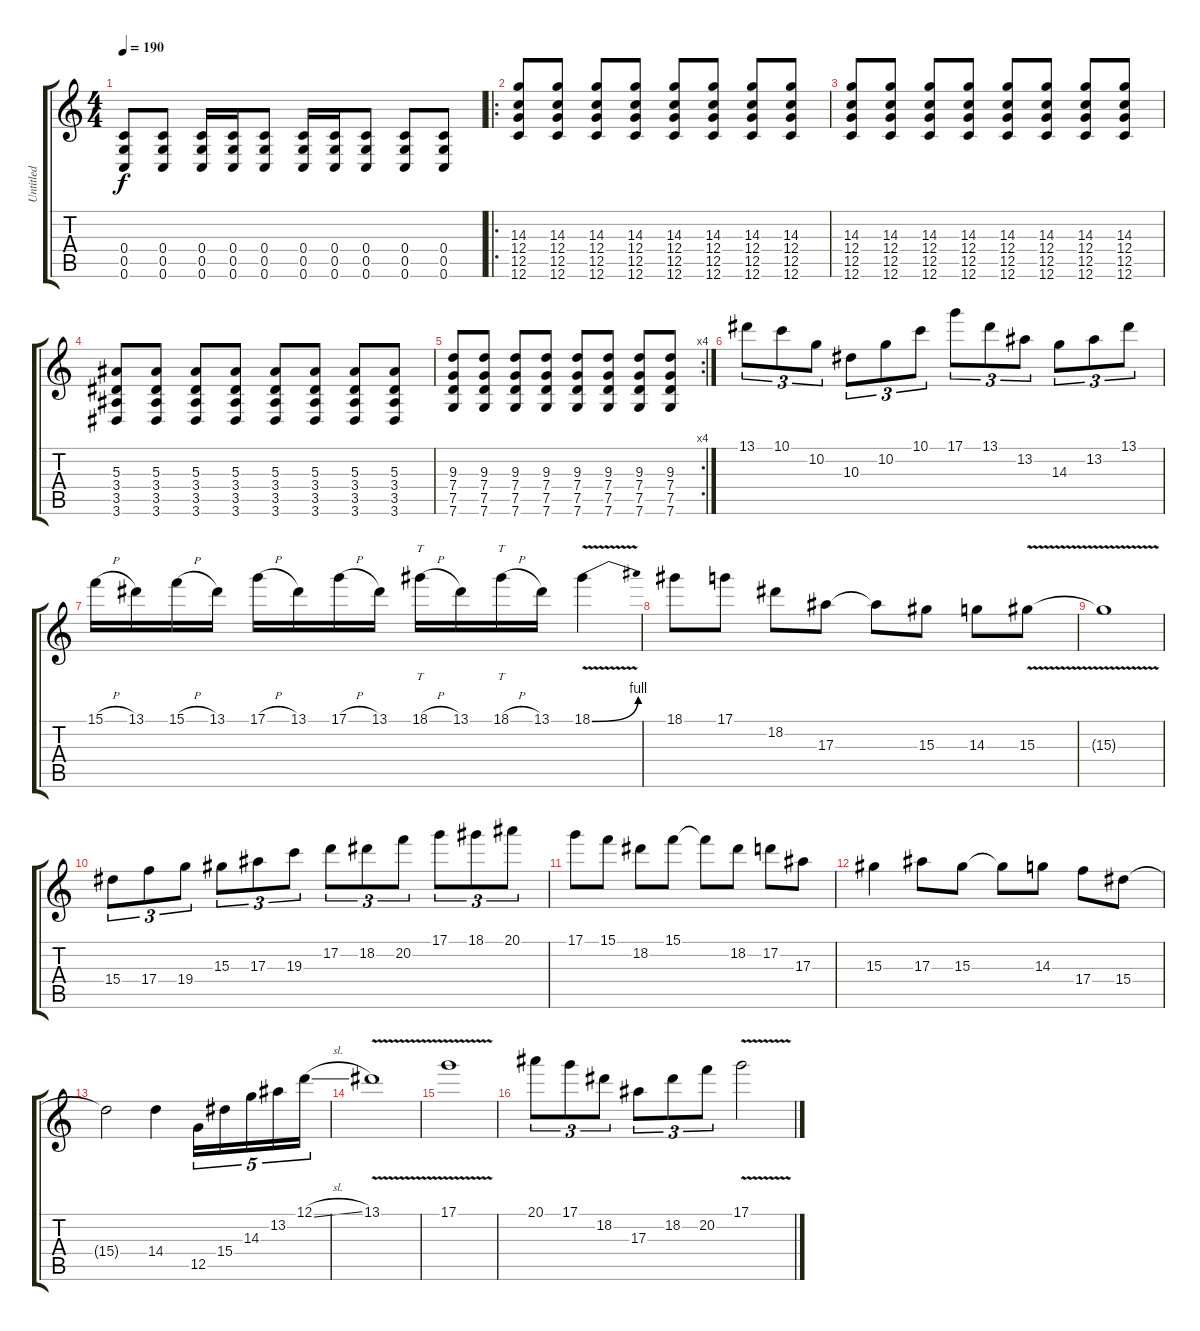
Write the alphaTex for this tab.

\track ("Untitled" "Untitled") {instrument distortionguitar}
\staff {score tabs}
\tuning (D4 A3 F3 C3 G2 C2) {hide}
\ts (4 4)
\tempo 190
\clef g2
\ks c
(0.4 0.5 0.6).8{dy f} (0.4 0.5 0.6).8 (0.4 0.5 0.6).16 (0.4 0.5 0.6).16 (0.4 0.5 0.6).8 (0.4 0.5 0.6).16 (0.4 0.5 0.6).16 (0.4 0.5 0.6).8 (0.4 0.5 0.6).8 (0.4 0.5 0.6).8 |
\ro
(14.3 12.4 12.5 12.6).8 (14.3 12.4 12.5 12.6).8 (14.3 12.4 12.5 12.6).8 (14.3 12.4 12.5 12.6).8 (14.3 12.4 12.5 12.6).8 (14.3 12.4 12.5 12.6).8 (14.3 12.4 12.5 12.6).8 (14.3 12.4 12.5 12.6).8 |
(14.3 12.4 12.5 12.6).8 (14.3 12.4 12.5 12.6).8 (14.3 12.4 12.5 12.6).8 (14.3 12.4 12.5 12.6).8 (14.3 12.4 12.5 12.6).8 (14.3 12.4 12.5 12.6).8 (14.3 12.4 12.5 12.6).8 (14.3 12.4 12.5 12.6).8 |
(5.3 3.4 3.5 3.6).8 (5.3 3.4 3.5 3.6).8 (5.3 3.4 3.5 3.6).8 (5.3 3.4 3.5 3.6).8 (5.3 3.4 3.5 3.6).8 (5.3 3.4 3.5 3.6).8 (5.3 3.4 3.5 3.6).8 (5.3 3.4 3.5 3.6).8 |
\rc 4
(9.3 7.4 7.5 7.6).8 (9.3 7.4 7.5 7.6).8 (9.3 7.4 7.5 7.6).8 (9.3 7.4 7.5 7.6).8 (9.3 7.4 7.5 7.6).8 (9.3 7.4 7.5 7.6).8 (9.3 7.4 7.5 7.6).8 (9.3 7.4 7.5 7.6).8 |
13.1.8{tu (3 2)} 10.1.8{tu (3 2)} 10.2.8{tu (3 2)} 10.3.8{tu (3 2)} 10.2.8{tu (3 2)} 10.1.8{tu (3 2)} 17.1.8{tu (3 2)} 13.1.8{tu (3 2)} 13.2.8{tu (3 2)} 14.3.8{tu (3 2)} 13.2.8{tu (3 2)} 13.1.8{tu (3 2)} |
15.1{h}.16 13.1.16 15.1{h}.16 13.1.16 17.1{h}.16 13.1.16 17.1{h}.16 13.1.16 18.1{h}.16{tt} 13.1.16 18.1{h}.16{tt} 13.1.16 18.1{be (bend 0 0 60 4) v}.4 |
18.1.8 17.1.8 18.2.8 17.3.8 17.3{t}.8 15.3.8 14.3.8 15.3{v}.8 |
15.3{t}.1 |
15.4.8{tu (3 2)} 17.4.8{tu (3 2)} 19.4.8{tu (3 2)} 15.3.8{tu (3 2)} 17.3.8{tu (3 2)} 19.3.8{tu (3 2)} 17.2.8{tu (3 2)} 18.2.8{tu (3 2)} 20.2.8{tu (3 2)} 17.1.8{tu (3 2)} 18.1.8{tu (3 2)} 20.1.8{tu (3 2)} |
17.1.8 15.1.8 18.2.8 15.1.8 15.1{t}.8 18.2.8 17.2.8 17.3.8 |
15.3.4 17.3.8 15.3.8 15.3{t}.8 14.3.8 17.4.8 15.4.8 |
15.4{t}.2 14.4.4 12.5.16{tu (5 4)} 15.4.16{tu (5 4)} 14.3.16{tu (5 4)} 13.2.16{tu (5 4)} 12.1{sl}.16{tu (5 4)} |
13.1{v}.1 |
17.1{v}.1 |
20.1.8{tu (3 2)} 17.1.8{tu (3 2)} 18.2.8{tu (3 2)} 17.3.8{tu (3 2)} 18.2.8{tu (3 2)} 20.2.8{tu (3 2)} 17.1{v}.2
